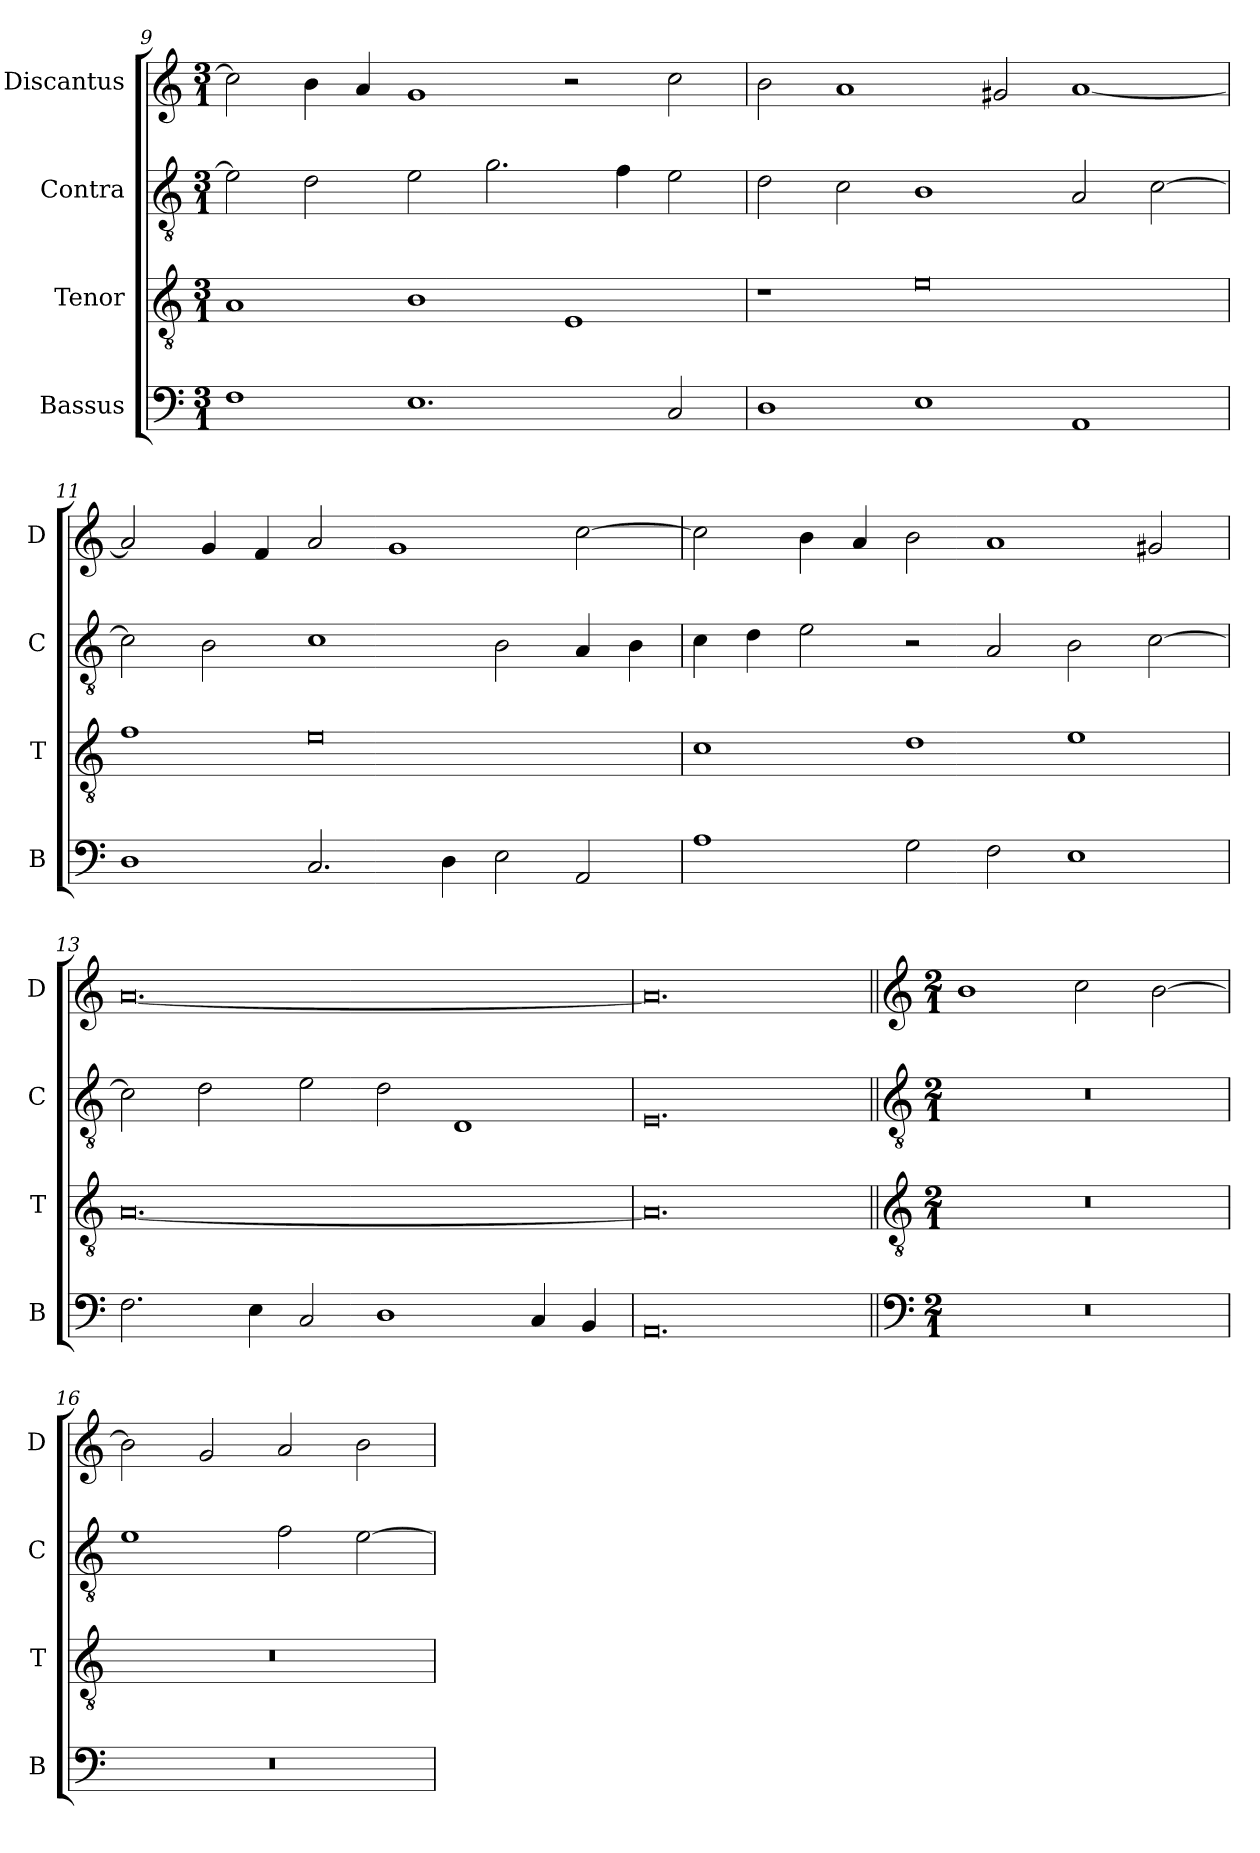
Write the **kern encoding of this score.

**kern	**kern	**kern	**kern
*part4	*part3	*part2	*part1
*staff4	*staff3	*staff2	*staff1
*I"Bassus	*I"Tenor	*I"Contra	*I"Discantus
*I'B	*I'T	*I'C	*I'D
*clefF4	*clefGv2	*clefGv2	*clefG2
*k[]	*k[]	*k[]	*k[]
*M3/1	*M3/1	*M3/1	*M3/1
=9	=9	=9	=9
1F	1A	2e\]	2cc\]
.	.	2d\	4b\
.	.	.	4a/
1.E	1B	2e\	1g
.	.	2.g\	.
.	1E	.	2r
.	.	4f\	.
2C/	.	2e\	2cc\
=10	=10	=10	=10
1D	1r	2d\	2b\
.	.	2c\	1a
1E	0e	1B	.
.	.	.	2g#X/
1AA	.	2A/	[1a
.	.	[2c\	.
=11	=11	=11	=11
1D	1f	2c\]	2a/]
.	.	2B\	4g/
.	.	.	4f/
2.C/	0e	1c	2a/
.	.	.	1g
4D\	.	.	.
2E\	.	2B\	.
2AA/	.	4A/	[2cc\
.	.	4B\	.
=12	=12	=12	=12
1A	1c	4c\	2cc\]
.	.	4d\	.
.	.	2e\	4b\
.	.	.	4a/
2G\	1d	2r	2b\
2F\	.	2A/	1a
1E	1e	2B\	.
.	.	[2c\	2g#X/
=13	=13	=13	=13
2.F\	[0.A	2c\]	[0.a
.	.	2d\	.
4E\	.	.	.
2C/	.	2e\	.
1D	.	2d\	.
.	.	1D	.
4C/	.	.	.
4BB/	.	.	.
=14	=14	=14	=14
0.AA	0.A]	0.E	0.a]
!!LO:LB:g=z
=15||	=15||	=15||	=15||
*clefF4	*clefGv2	*clefGv2	*clefG2
*k[]	*k[]	*k[]	*k[]
*M2/1	*M2/1	*M2/1	*M2/1
0r	0r	0r	1b
.	.	.	2cc\
.	.	.	[2b\
=16	=16	=16	=16
0r	0r	1e	2b\]
.	.	.	2g/
.	.	2f\	2a/
.	.	[2e\	2b\
=	=	=	=
*-	*-	*-	*-
